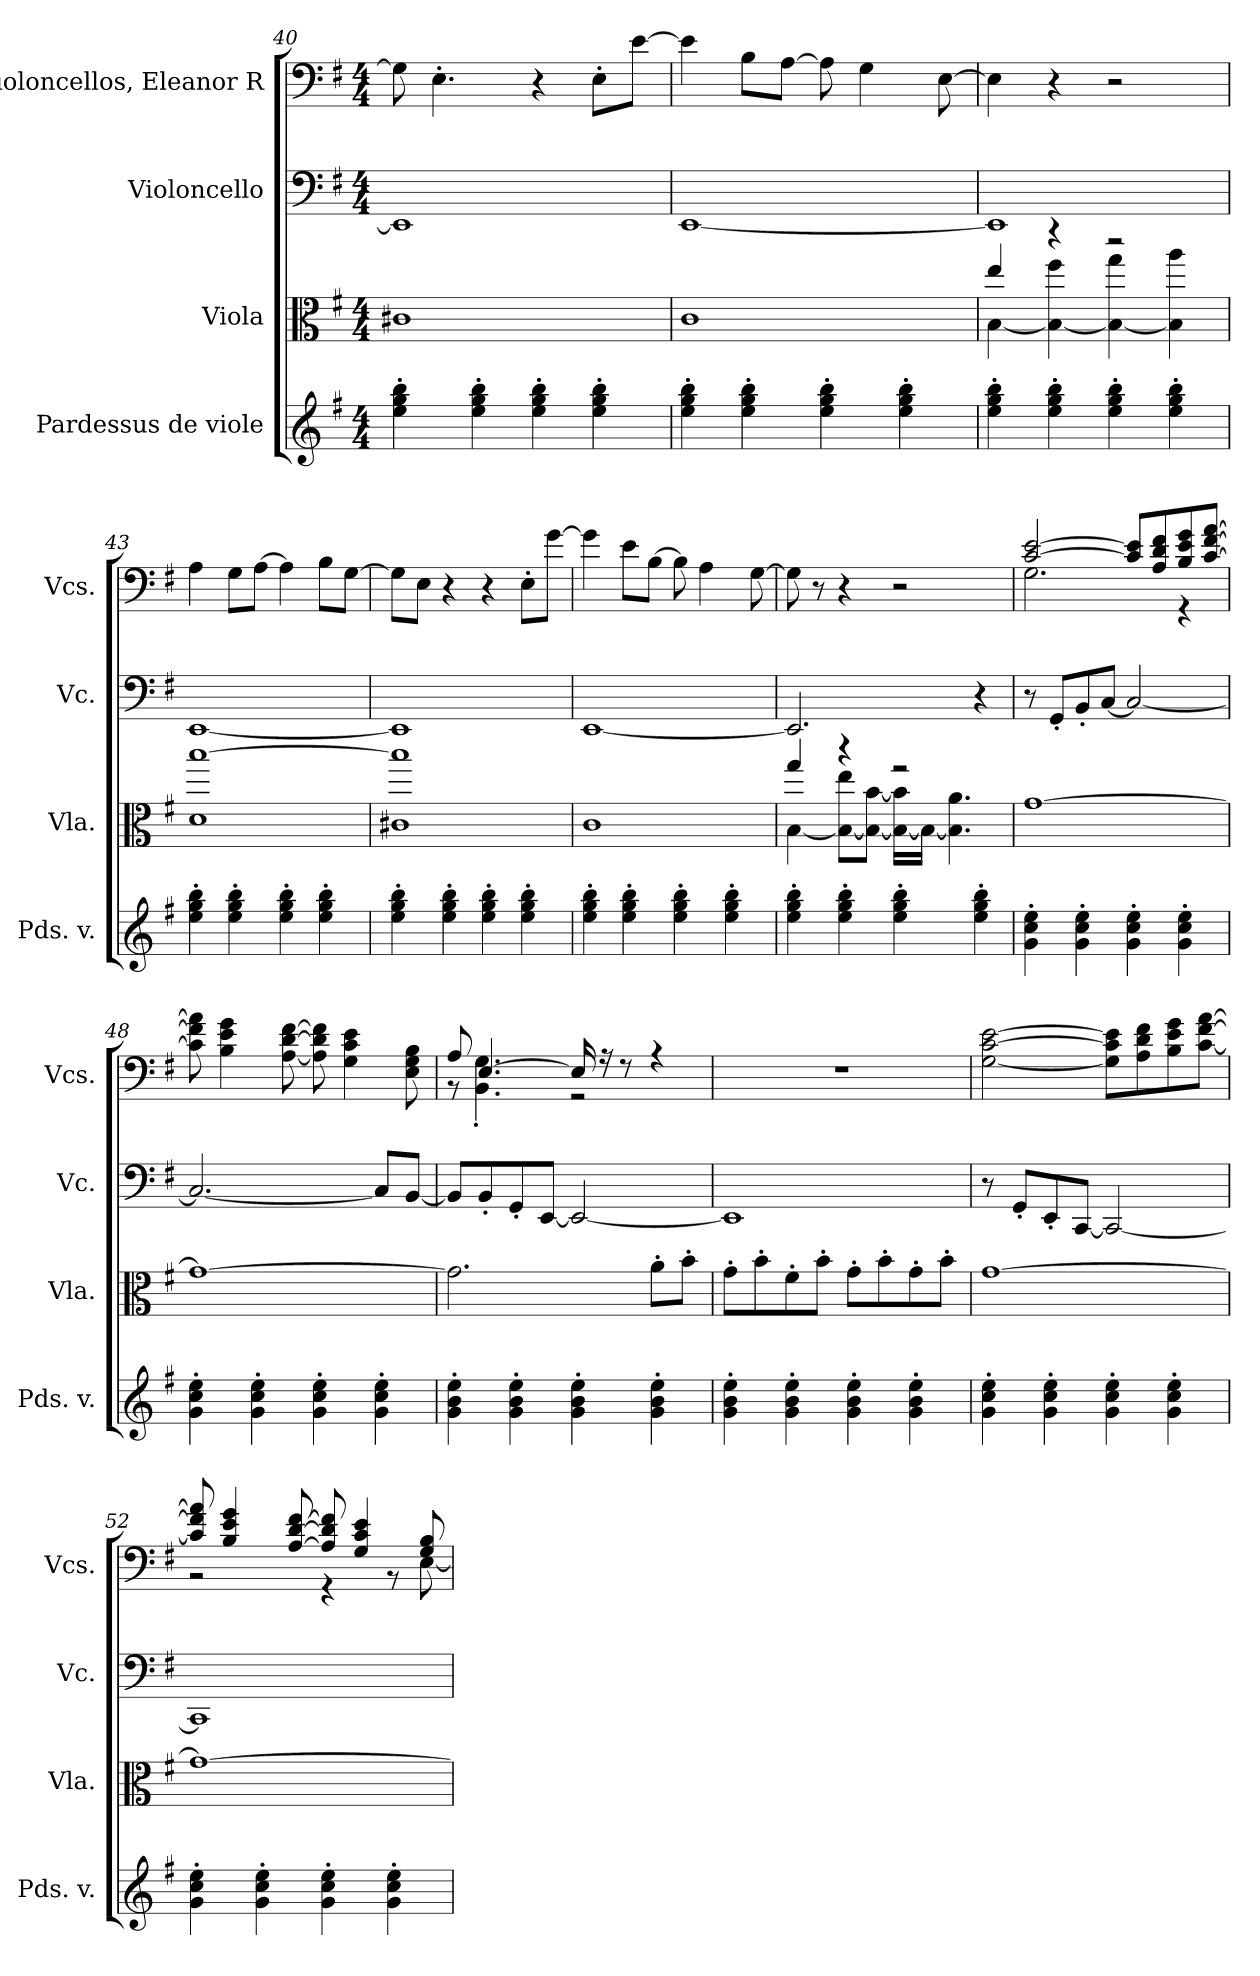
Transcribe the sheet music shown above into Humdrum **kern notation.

**kern	**kern	**kern	**kern
*part4	*part3	*part2	*part1
*staff4	*staff3	*staff2	*staff1
*I"Pardessus de viole	*I"Viola	*I"Violoncello	*I"Violoncellos, Eleanor R
*I'Pds. v.	*I'Vla.	*I'Vc.	*I'Vcs.
*clefG2	*clefC3	*clefF4	*clefF4
*k[f#]	*k[f#]	*k[f#]	*k[f#]
*M4/4	*M4/4	*M4/4	*M4/4
=40	=40	=40	=40
4ee\' 4gg\' 4bb\'	1c#X	1EE]	8G\]
.	.	.	4.E'\
4ee\' 4gg\' 4bb\'	.	.	.
4ee\' 4gg\' 4bb\'	.	.	4r
4ee\' 4gg\' 4bb\'	.	.	8E'\L
.	.	.	[8e\J
=41	=41	=41	=41
4ee\' 4gg\' 4bb\'	1c	[1EE	4e\]
4ee\' 4gg\' 4bb\'	.	.	8B\L
.	.	.	[8A\J
4ee\' 4gg\' 4bb\'	.	.	8A\]
.	.	.	4G\
4ee\' 4gg\' 4bb\'	.	.	.
.	.	.	[8E\
=42	=42	=42	=42
*	*^	*	*
4ee\' 4gg\' 4bb\'	4ee/	[4B\	1EE]	4E\]
4ee\' 4gg\' 4bb\'	4r	4B\_ 4ff#\	.	4r
4ee\' 4gg\' 4bb\'	2r	4B\_ 4gg\	.	2r
4ee\' 4gg\' 4bb\'	.	4B\] 4aa\	.	.
!!LO:LB:g=z
=43	=43	=43	=43	=43
4ee\' 4gg\' 4bb\'	[1bb	1d	[1EE	4A\
4ee\' 4gg\' 4bb\'	.	.	.	8G\L
.	.	.	.	[8A\J
4ee\' 4gg\' 4bb\'	.	.	.	4A\]
4ee\' 4gg\' 4bb\'	.	.	.	8B\L
.	.	.	.	[8G\J
=44	=44	=44	=44	=44
4ee\' 4gg\' 4bb\'	1bb]	1c#X	1EE]	8G\L]
.	.	.	.	8E\J
4ee\' 4gg\' 4bb\'	.	.	.	4r
4ee\' 4gg\' 4bb\'	.	.	.	4r
4ee\' 4gg\' 4bb\'	.	.	.	8E'\L
.	.	.	.	[8g\J
*	*v	*v	*	*
=45	=45	=45	=45
4ee\' 4gg\' 4bb\'	1c	[1EE	4g\]
4ee\' 4gg\' 4bb\'	.	.	8e\L
.	.	.	[8B\J
4ee\' 4gg\' 4bb\'	.	.	8B\]
.	.	.	4A\
4ee\' 4gg\' 4bb\'	.	.	.
.	.	.	[8G\
=46	=46	=46	=46
*	*^	*	*
4ee\' 4gg\' 4bb\'	4gg/	[4B\	2.EE/]	8G\]
.	.	.	.	8r
4ee\' 4gg\' 4bb\'	4r	8B\_ 8ee\L	.	4r
.	.	8B\_ [8b\J	.	.
4ee\' 4gg\' 4bb\'	2r	16B\_ 16b\]LL	.	2r
.	.	16B\JJ_	.	.
.	.	4.B\] 4.a\	.	.
4ee\' 4gg\' 4bb\'	.	.	4r	.
*	*v	*v	*	*
!!LO:LB:g=z
=47	=47	=47	=47
*	*	*	*^
4g\' 4cc\' 4ee\'	[1g	8r	[2c/ [2e/	2.G\
.	.	8GG'/L	.	.
4g\' 4cc\' 4ee\'	.	8BB'/	.	.
.	.	[8C/J	.	.
4g\' 4cc\' 4ee\'	.	2C/_	8c/] 8e/]L	.
.	.	.	8A/ 8d/ 8f#/	.
4g\' 4cc\' 4ee\'	.	.	8B/ 8e/ 8g/	4r
.	.	.	[8c/ [8f#/ [8a/J	.
*	*	*	*v	*v
=48	=48	=48	=48
4g\' 4cc\' 4ee\'	1g_	2.C/_	8c\] 8f#\] 8a\]
.	.	.	4B\ 4e\ 4g\
4g\' 4cc\' 4ee\'	.	.	.
.	.	.	[8A\ [8d\ [8f#\
4g\' 4cc\' 4ee\'	.	.	8A\] 8d\] 8f#\]
.	.	.	4G\ 4c\ 4e\
4g\' 4cc\' 4ee\'	.	8C/L]	.
.	.	[8BB/J	8E\ 8G\ 8B\
=49	=49	=49	=49
*	*	*	*^
4g\' 4b\' 4ee\'	2.g\]	8BB/L]	8A/	8r
.	.	8BB'/	[4.E/	4.BB\' 4.G\'
4g\' 4b\' 4ee\'	.	8GG'/	.	.
.	.	[8EE/J	.	.
4g\' 4b\' 4ee\'	.	2EE/_	16E/]	2r
.	.	.	16r	.
.	.	.	8r	.
4g\' 4b\' 4ee\'	8a'\L	.	4r	.
.	8b'\J	.	.	.
*	*	*	*v	*v
=50	=50	=50	=50
4g\' 4b\' 4ee\'	8g'\L	1EE]	1r
.	8b'\	.	.
4g\' 4b\' 4ee\'	8f#'\	.	.
.	8b'\J	.	.
4g\' 4b\' 4ee\'	8g'\L	.	.
.	8b'\	.	.
4g\' 4b\' 4ee\'	8g'\	.	.
.	8b'\J	.	.
!!LO:PB:g=z
=51	=51	=51	=51
4g\' 4cc\' 4ee\'	[1g	8r	[2G\ [2c\ [2e\
.	.	8GG'/L	.
4g\' 4cc\' 4ee\'	.	8EE'/	.
.	.	[8CC/J	.
4g\' 4cc\' 4ee\'	.	2CC/_	8G\] 8c\] 8e\]L
.	.	.	8A\ 8d\ 8f#\
4g\' 4cc\' 4ee\'	.	.	8B\ 8e\ 8g\
.	.	.	[8c\ [8f#\ [8a\J
=52	=52	=52	=52
*	*	*	*^
4g\' 4cc\' 4ee\'	1g_	1CC]	8c/] 8f#/] 8a/]	2r
.	.	.	4B/ 4e/ 4g/	.
4g\' 4cc\' 4ee\'	.	.	.	.
.	.	.	[8A/ [8d/ [8f#/	.
4g\' 4cc\' 4ee\'	.	.	8A/] 8d/] 8f#/]	4r
.	.	.	4G/ 4c/ 4e/	.
4g\' 4cc\' 4ee\'	.	.	.	8r
.	.	.	8G/ 8B/	[8E\
*	*	*	*v	*v
=	=	=	=
*-	*-	*-	*-
